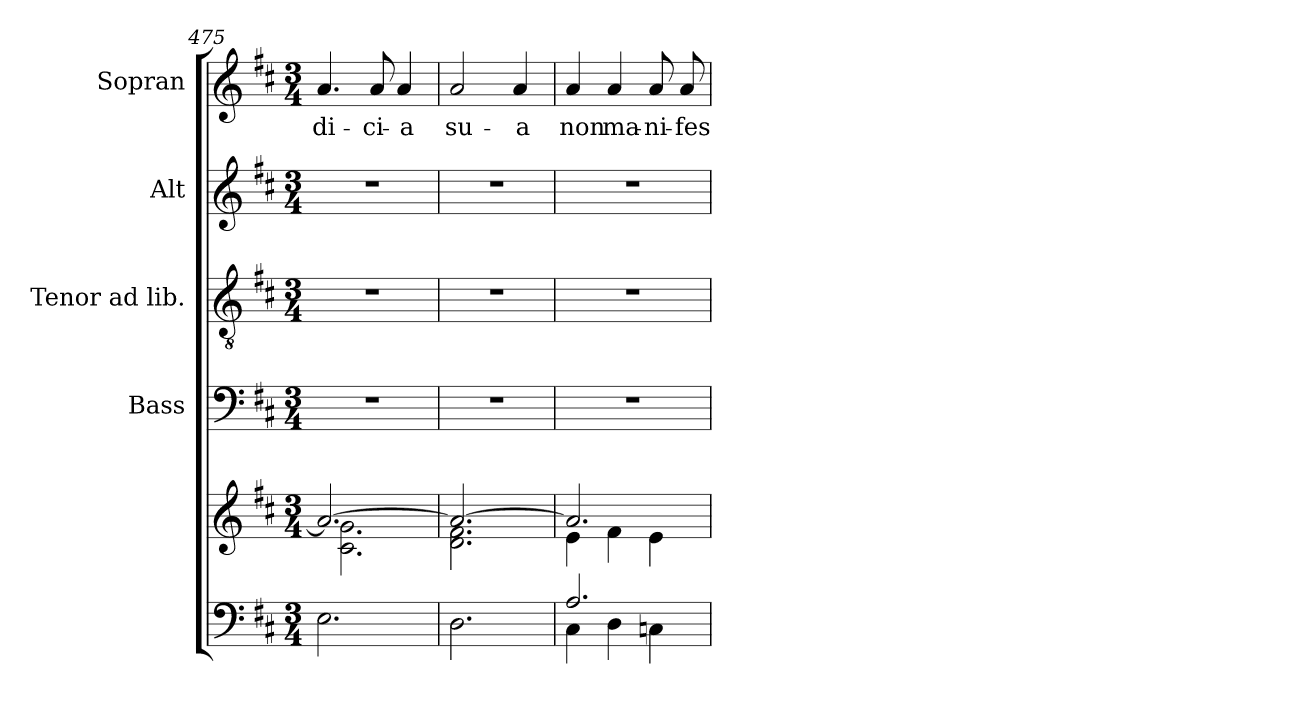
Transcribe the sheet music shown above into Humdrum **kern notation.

**kern	**kern	**kern	**kern	**kern	**kern	**text
*part5	*part5	*part4	*part3	*part2	*part1	*part1
*staff6	*staff5	*staff4	*staff3	*staff2	*staff1	*staff1
*	*	*I"Bass	*I"Tenor ad lib.	*I"Alt	*I"Sopran	*
*	*	*I'B.	*I'T.	*I'A.	*I'S.	*
*clefF4	*clefG2	*clefF4	*clefGv2	*clefG2	*clefG2	*
*k[f#c#]	*k[f#c#]	*k[f#c#]	*k[f#c#]	*k[f#c#]	*k[f#c#]	*
*D:	*D:	*D:	*D:	*D:	*D:	*
*M3/4	*M3/4	*M3/4	*M3/4	*M3/4	*M3/4	*
=475	=475	=475	=475	=475	=475	=475
*	*^	*	*	*	*	*
!	!	!	!	!	!	!	!LO:LY:b
2.E\	2.a/_	2.c#\ 2.g\	2.r	2.r	2.r	4.a/	-di-
!	!	!	!	!	!	!	!LO:LY:b
.	.	.	.	.	.	8a/	-ci-
!	!	!	!	!	!	!	!LO:LY:b
.	.	.	.	.	.	4a/	-a
!!LO:LB:g=z
=476	=476	=476	=476	=476	=476	=476	=476
!	!	!	!	!	!	!	!LO:LY:b
2.D\	2.a/_	2.d\ 2.f#\	2.r	2.r	2.r	2a/	su-
!	!	!	!	!	!	!	!LO:LY:b
.	.	.	.	.	.	4a/	-a
=477	=477	=477	=477	=477	=477	=477	=477
*^	*	*	*	*	*	*	*
!	!	!	!	!	!	!	!	!LO:LY:b
2.A/	4C#\	2.a/]	4e\	2.r	2.r	2.r	4a/	non
!	!	!	!	!	!	!	!	!LO:LY:b
.	4D\	.	4f#\	.	.	.	4a/	ma-
!	!	!	!	!	!	!	!	!LO:LY:b
.	4Cn\	.	4e\	.	.	.	8a/	-ni-
!	!	!	!	!	!	!	!	!LO:LY:b
.	.	.	.	.	.	.	8a/	-fes-
*v	*v	*	*	*	*	*	*	*
*	*v	*v	*	*	*	*	*
=	=	=	=	=	=	=
*-	*-	*-	*-	*-	*-	*-
